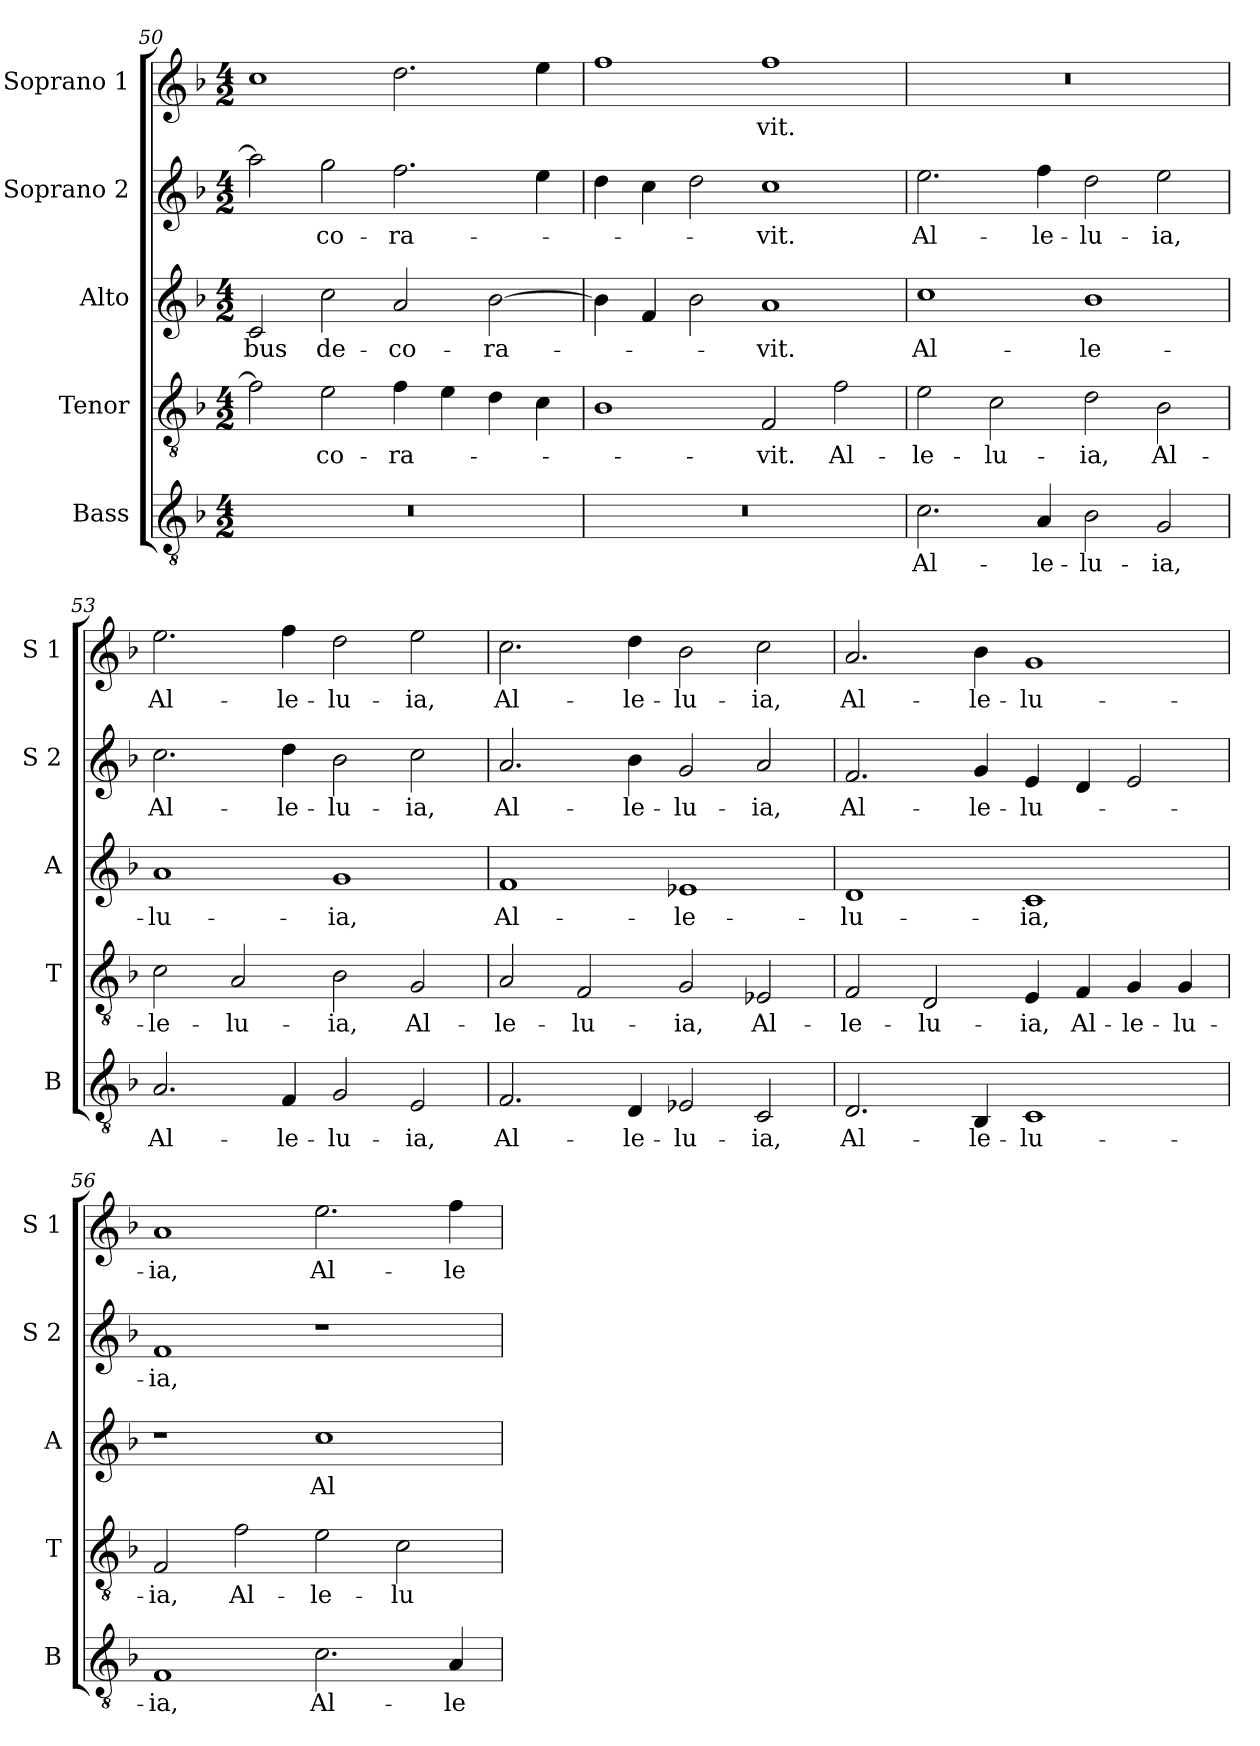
**kern	**text	**kern	**text	**kern	**text	**kern	**text	**kern	**text
*part5	*part5	*part4	*part4	*part3	*part3	*part2	*part2	*part1	*part1
*staff5	*staff5	*staff4	*staff4	*staff3	*staff3	*staff2	*staff2	*staff1	*staff1
*I"Bass	*	*I"Tenor	*	*I"Alto	*	*I"Soprano 2	*	*I"Soprano 1	*
*I'B	*	*I'T	*	*I'A	*	*I'S 2	*	*I'S 1	*
*clefGv2	*	*clefGv2	*	*clefG2	*	*clefG2	*	*clefG2	*
*k[b-]	*	*k[b-]	*	*k[b-]	*	*k[b-]	*	*k[b-]	*
*F:	*	*F:	*	*F:	*	*F:	*	*F:	*
*M4/2	*	*M4/2	*	*M4/2	*	*M4/2	*	*M4/2	*
=50	=50	=50	=50	=50	=50	=50	=50	=50	=50
!	!	!	!	!	!LO:LY:b	!	!	!	!
0r	.	2f\]	.	2c/	-bus	2aa\]	.	1cc	.
!	!	!	!LO:LY:b	!	!LO:LY:b	!	!LO:LY:b	!	!
.	.	2e\	-co-	2cc\	de-	2gg\	-co-	.	.
!	!	!	!LO:LY:b	!	!LO:LY:b	!	!LO:LY:b	!	!
.	.	4f\	-ra-	2a/	-co-	2.ff\	-ra-	2.dd\	.
.	.	4e\	.	.	.	.	.	.	.
!	!	!	!	!	!LO:LY:b	!	!	!	!
.	.	4d\	.	[2b-\	-ra-	.	.	.	.
.	.	4c\	.	.	.	4ee\	.	4ee\	.
=51	=51	=51	=51	=51	=51	=51	=51	=51	=51
0r	.	1B-	.	4b-\]	.	4dd\	.	1ff	.
.	.	.	.	4f/	.	4cc\	.	.	.
.	.	.	.	2b-\	.	2dd\	.	.	.
!	!	!	!LO:LY:b	!	!LO:LY:b	!	!LO:LY:b	!	!LO:LY:b
.	.	2F/	-vit.	1a	-vit.	1cc	-vit.	1ff	-vit.
!	!	!	!LO:LY:b	!	!	!	!	!	!
.	.	2f\	Al-	.	.	.	.	.	.
=52	=52	=52	=52	=52	=52	=52	=52	=52	=52
!	!LO:LY:b	!	!LO:LY:b	!	!LO:LY:b	!	!LO:LY:b	!	!
2.c\	Al-	2e\	-le-	1cc	Al-	2.ee\	Al-	0r	.
!	!	!	!LO:LY:b	!	!	!	!	!	!
.	.	2c\	-lu-	.	.	.	.	.	.
!	!LO:LY:b	!	!	!	!	!	!LO:LY:b	!	!
4A/	-le-	.	.	.	.	4ff\	-le-	.	.
!	!LO:LY:b	!	!LO:LY:b	!	!LO:LY:b	!	!LO:LY:b	!	!
2B-\	-lu-	2d\	-ia,	1b-	-le-	2dd\	-lu-	.	.
!	!LO:LY:b	!	!LO:LY:b	!	!	!	!LO:LY:b	!	!
2G/	-ia,	2B-\	Al-	.	.	2ee\	-ia,	.	.
!!LO:PB:g=z
=53	=53	=53	=53	=53	=53	=53	=53	=53	=53
!	!LO:LY:b	!	!LO:LY:b	!	!LO:LY:b	!	!LO:LY:b	!	!LO:LY:b
2.A/	Al-	2c\	-le-	1a	-lu-	2.cc\	Al-	2.ee\	Al-
!	!	!	!LO:LY:b	!	!	!	!	!	!
.	.	2A/	-lu-	.	.	.	.	.	.
!	!LO:LY:b	!	!	!	!	!	!LO:LY:b	!	!LO:LY:b
4F/	-le-	.	.	.	.	4dd\	-le-	4ff\	-le-
!	!LO:LY:b	!	!LO:LY:b	!	!LO:LY:b	!	!LO:LY:b	!	!LO:LY:b
2G/	-lu-	2B-\	-ia,	1g	-ia,	2b-\	-lu-	2dd\	-lu-
!	!LO:LY:b	!	!LO:LY:b	!	!	!	!LO:LY:b	!	!LO:LY:b
2E/	-ia,	2G/	Al-	.	.	2cc\	-ia,	2ee\	-ia,
=54	=54	=54	=54	=54	=54	=54	=54	=54	=54
!	!LO:LY:b	!	!LO:LY:b	!	!LO:LY:b	!	!LO:LY:b	!	!LO:LY:b
2.F/	Al-	2A/	-le-	1f	Al-	2.a/	Al-	2.cc\	Al-
!	!	!	!LO:LY:b	!	!	!	!	!	!
.	.	2F/	-lu-	.	.	.	.	.	.
!	!LO:LY:b	!	!	!	!	!	!LO:LY:b	!	!LO:LY:b
4D/	-le-	.	.	.	.	4b-\	-le-	4dd\	-le-
!	!LO:LY:b	!	!LO:LY:b	!	!LO:LY:b	!	!LO:LY:b	!	!LO:LY:b
2E-X/	-lu-	2G/	-ia,	1e-X	-le-	2g/	-lu-	2b-\	-lu-
!	!LO:LY:b	!	!LO:LY:b	!	!	!	!LO:LY:b	!	!LO:LY:b
2C/	-ia,	2E-X/	Al-	.	.	2a/	-ia,	2cc\	-ia,
=55	=55	=55	=55	=55	=55	=55	=55	=55	=55
!	!LO:LY:b	!	!LO:LY:b	!	!LO:LY:b	!	!LO:LY:b	!	!LO:LY:b
2.D/	Al-	2F/	-le-	1d	-lu-	2.f/	Al-	2.a/	Al-
!	!	!	!LO:LY:b	!	!	!	!	!	!
.	.	2D/	-lu-	.	.	.	.	.	.
!	!LO:LY:b	!	!	!	!	!	!LO:LY:b	!	!LO:LY:b
4BB-/	-le-	.	.	.	.	4g/	-le-	4b-\	-le-
!	!LO:LY:b	!	!LO:LY:b	!	!LO:LY:b	!	!LO:LY:b	!	!LO:LY:b
1C	-lu-	4E/	-ia,	1c	-ia,	4e/	-lu-	1g	-lu-
!	!	!	!LO:LY:b	!	!	!	!	!	!
.	.	4F/	Al-	.	.	4d/	.	.	.
!	!	!	!LO:LY:b	!	!	!	!	!	!
.	.	4G/	-le-	.	.	2e/	.	.	.
!	!	!	!LO:LY:b	!	!	!	!	!	!
.	.	4G/	-lu-	.	.	.	.	.	.
=56	=56	=56	=56	=56	=56	=56	=56	=56	=56
!	!LO:LY:b	!	!LO:LY:b	!	!	!	!LO:LY:b	!	!LO:LY:b
1F	-ia,	2F/	-ia,	1r	.	1f	-ia,	1a	-ia,
!	!	!	!LO:LY:b	!	!	!	!	!	!
.	.	2f\	Al-	.	.	.	.	.	.
!	!LO:LY:b	!	!LO:LY:b	!	!LO:LY:b	!	!	!	!LO:LY:b
2.c\	Al-	2e\	-le-	1cc	Al-	1r	.	2.ee\	Al-
!	!	!	!LO:LY:b	!	!	!	!	!	!
.	.	2c\	-lu-	.	.	.	.	.	.
!	!LO:LY:b	!	!	!	!	!	!	!	!LO:LY:b
4A/	-le-	.	.	.	.	.	.	4ff\	-le-
=	=	=	=	=	=	=	=	=	=
*-	*-	*-	*-	*-	*-	*-	*-	*-	*-
